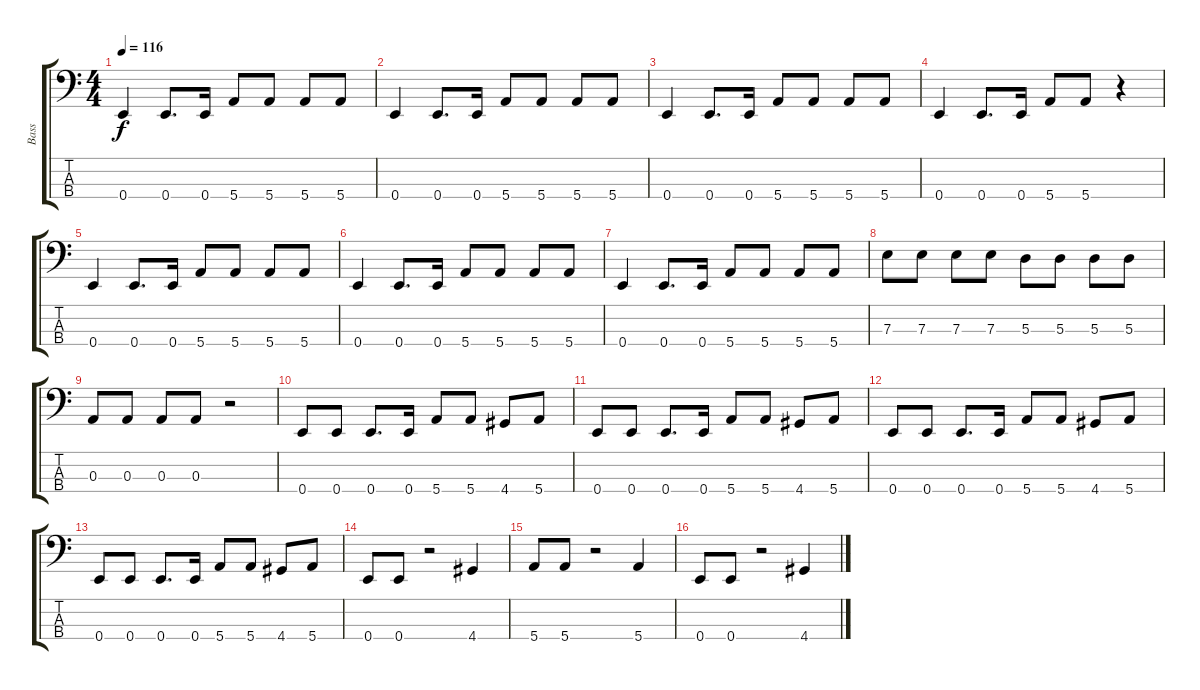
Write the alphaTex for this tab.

\track ("Bass" "Bass") {instrument electricbassfinger}
\staff {score tabs}
\tuning (G2 D2 A1 E1) {hide}
\ts (4 4)
\tempo 116
\clef f4
\ks c
0.4.4{dy f} 0.4.8{d} 0.4.16 5.4.8 5.4.8 5.4.8 5.4.8 |
0.4.4 0.4.8{d} 0.4.16 5.4.8 5.4.8 5.4.8 5.4.8 |
0.4.4 0.4.8{d} 0.4.16 5.4.8 5.4.8 5.4.8 5.4.8 |
0.4.4 0.4.8{d} 0.4.16 5.4.8 5.4.8 r.4 |
0.4.4 0.4.8{d} 0.4.16 5.4.8 5.4.8 5.4.8 5.4.8 |
0.4.4 0.4.8{d} 0.4.16 5.4.8 5.4.8 5.4.8 5.4.8 |
0.4.4 0.4.8{d} 0.4.16 5.4.8 5.4.8 5.4.8 5.4.8 |
7.3.8 7.3.8 7.3.8 7.3.8 5.3.8 5.3.8 5.3.8 5.3.8 |
0.3.8 0.3.8 0.3.8 0.3.8 r.2 |
0.4.8 0.4.8 0.4.8{d} 0.4.16 5.4.8 5.4.8 4.4.8 5.4.8 |
0.4.8 0.4.8 0.4.8{d} 0.4.16 5.4.8 5.4.8 4.4.8 5.4.8 |
0.4.8 0.4.8 0.4.8{d} 0.4.16 5.4.8 5.4.8 4.4.8 5.4.8 |
0.4.8 0.4.8 0.4.8{d} 0.4.16 5.4.8 5.4.8 4.4.8 5.4.8 |
0.4.8 0.4.8 r.2 4.4.4 |
5.4.8 5.4.8 r.2 5.4.4 |
0.4.8 0.4.8 r.2 4.4.4
